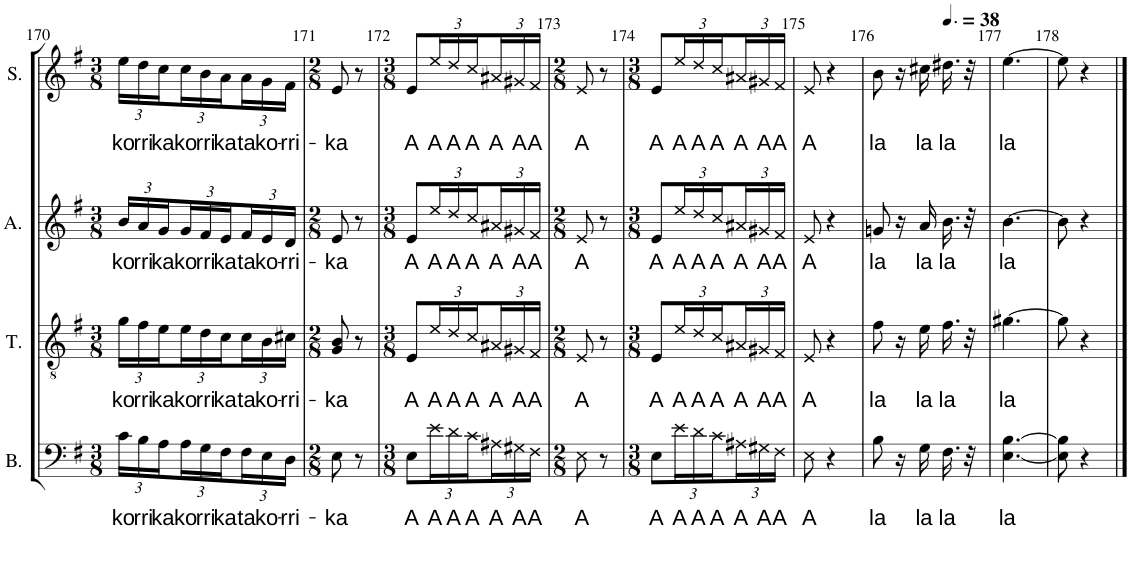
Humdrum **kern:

**kern	**text	**kern	**text	**kern	**text	**kern	**text
*part4	*part4	*part3	*part3	*part2	*part2	*part1	*part1
*staff4	*staff4	*staff3	*staff3	*staff2	*staff2	*staff1	*staff1
*I"Basse	*	*I"Tenor	*	*I"Alto	*	*I"Soprano	*
*I'B.	*	*I'T.	*	*I'A.	*	*I'S.	*
!!LO:PB:g=z
*clefF4	*	*clefGv2	*	*clefG2	*	*clefG2	*
*k[f#]	*	*k[f#]	*	*k[f#]	*	*k[f#]	*
*M3/8	*	*M3/8	*	*M3/8	*	*M3/8	*
*Xbrackettup	*	*	*	*	*	*	*
=170	=170	=170	=170	=170	=170	=170	=170
!	!LO:LY:b	!	!	!	!	!	!
*	*	*Xbrackettup	*	*	*	*	*
!	!	!	!LO:LY:b	!	!	!	!
*	*	*	*	*Xbrackettup	*	*	*
!	!	!	!	!	!LO:LY:b	!	!
*	*	*	*	*	*	*Xbrackettup	*
!	!	!	!	!	!	!	!LO:LY:b
24c\LL	ko-	24g\LL	ko-	24b/LL	ko-	24ee\LL	ko-
!	!LO:LY:b	!	!LO:LY:b	!	!LO:LY:b	!	!LO:LY:b
24B\	-rri-	24f#\	-rri-	24a/	-rri-	24dd\	-rri-
!	!LO:LY:b	!	!LO:LY:b	!	!LO:LY:b	!	!LO:LY:b
24A\	-ka	24e\	-ka	24g/	-ka	24cc\	-ka
!	!LO:LY:b	!	!LO:LY:b	!	!LO:LY:b	!	!LO:LY:b
24A\	ko-	24e\	ko-	24g/	ko-	24cc\	ko-
!	!LO:LY:b	!	!LO:LY:b	!	!LO:LY:b	!	!LO:LY:b
24G\	-rri-	24d\	-rri-	24f#/	-rri-	24b\	-rri-
!	!LO:LY:b	!	!LO:LY:b	!	!LO:LY:b	!	!LO:LY:b
24F#\	-ka	24c\	-ka	24e/	-ka	24a\	-ka
!	!LO:LY:b	!	!LO:LY:b	!	!LO:LY:b	!	!LO:LY:b
24F#\	ta	24c\	ta	24f#/	ta	24a\	ta
!	!LO:LY:b	!	!LO:LY:b	!	!LO:LY:b	!	!LO:LY:b
24E\	ko-	24B\	ko-	24e/	ko-	24g\	ko-
!	!LO:LY:b	!	!LO:LY:b	!	!LO:LY:b	!	!LO:LY:b
24D\JJ	-rri-	24c#X\JJ	-rri-	24d/JJ	-rri-	24f#\JJ	-rri-
=171	=171	=171	=171	=171	=171	=171	=171
*M2/8	*	*M2/8	*	*M2/8	*	*M2/8	*
!	!LO:LY:b	!	!LO:LY:b	!	!LO:LY:b	!	!LO:LY:b
8E\	-ka	8G/ 8B/	-ka	8e/	-ka	8e/	-ka
8r	.	8r	.	8r	.	8r	.
=172	=172	=172	=172	=172	=172	=172	=172
*M3/8	*	*M3/8	*	*M3/8	*	*M3/8	*
!	!LO:LY:b	!	!LO:LY:b	!	!LO:LY:b	!	!LO:LY:b
8E\L	A	8E/L	A	8e/L	A	8e/L	A
!	!LO:LY:b	!	!LO:LY:b	!	!LO:LY:b	!	!LO:LY:b
24e\L	A	24e/L	A	24ee/L	A	24ee/L	A
!	!LO:LY:b	!	!LO:LY:b	!	!LO:LY:b	!	!LO:LY:b
24d\	A	24d/	A	24dd/	A	24dd/	A
!	!LO:LY:b	!	!LO:LY:b	!	!LO:LY:b	!	!LO:LY:b
24c\	A	24c/	A	24cc/	A	24cc/	A
!	!LO:LY:b	!	!LO:LY:b	!	!LO:LY:b	!	!LO:LY:b
24A#X\	A	24A#X/	A	24a#X/	A	24a#X/	A
!	!LO:LY:b	!	!LO:LY:b	!	!LO:LY:b	!	!LO:LY:b
24G#X\	A	24G#X/	A	24g#X/	A	24g#X/	A
!	!LO:LY:b	!	!LO:LY:b	!	!LO:LY:b	!	!LO:LY:b
24F#\JJ	A	24F#/JJ	A	24f#/JJ	A	24f#/JJ	A
=173	=173	=173	=173	=173	=173	=173	=173
*M2/8	*	*M2/8	*	*M2/8	*	*M2/8	*
!	!LO:LY:b	!	!LO:LY:b	!	!LO:LY:b	!	!LO:LY:b
8E\	A	8E/	A	8e/	A	8e/	A
8r	.	8r	.	8r	.	8r	.
=174	=174	=174	=174	=174	=174	=174	=174
*M3/8	*	*M3/8	*	*M3/8	*	*M3/8	*
!	!LO:LY:b	!	!LO:LY:b	!	!LO:LY:b	!	!LO:LY:b
8E\L	A	8E/L	A	8e/L	A	8e/L	A
!	!LO:LY:b	!	!LO:LY:b	!	!LO:LY:b	!	!LO:LY:b
24e\L	A	24e/L	A	24ee/L	A	24ee/L	A
!	!LO:LY:b	!	!LO:LY:b	!	!LO:LY:b	!	!LO:LY:b
24d\	A	24d/	A	24dd/	A	24dd/	A
!	!LO:LY:b	!	!LO:LY:b	!	!LO:LY:b	!	!LO:LY:b
24c\	A	24c/	A	24cc/	A	24cc/	A
!	!LO:LY:b	!	!LO:LY:b	!	!LO:LY:b	!	!LO:LY:b
24A#X\	A	24A#X/	A	24a#X/	A	24a#X/	A
!	!LO:LY:b	!	!LO:LY:b	!	!LO:LY:b	!	!LO:LY:b
24G#X\	A	24G#X/	A	24g#X/	A	24g#X/	A
!	!LO:LY:b	!	!LO:LY:b	!	!LO:LY:b	!	!LO:LY:b
24F#\JJ	A	24F#/JJ	A	24f#/JJ	A	24f#/JJ	A
=175	=175	=175	=175	=175	=175	=175	=175
!	!LO:LY:b	!	!LO:LY:b	!	!LO:LY:b	!	!LO:LY:b
8E\	A	8E/	A	8e/	A	8e/	A
4r	.	4r	.	4r	.	4r	.
=176	=176	=176	=176	=176	=176	=176	=176
!	!LO:LY:b	!	!LO:LY:b	!	!LO:LY:b	!	!LO:LY:b
8B\	la	8f#\	la	8gn/	la	8b\	la
16r	.	16r	.	16r	.	16r	.
!	!LO:LY:b	!	!LO:LY:b	!	!LO:LY:b	!	!LO:LY:b
16G\	la	16e\	la	16a/	la	16cc#X\	la
*	*	*	*	*	*	*MM57	*
!	!LO:LY:b	!	!LO:LY:b	!	!LO:LY:b	!	!LO:LY:b
16.F#\	la	16.f#\	la	16.b\	la	16.dd#X\	la
32r	.	32r	.	32r	.	32r	.
=177	=177	=177	=177	=177	=177	=177	=177
!	!LO:LY:b	!	!LO:LY:b	!	!LO:LY:b	!	!LO:LY:b
[4.E\ [4.B\	la	[4.g#X\	la	[4.b\	la	[4.ee\	la
=178	=178	=178	=178	=178	=178	=178	=178
8E\] 8B\]	.	8g#\]	.	8b\]	.	8ee\]	.
4r	.	4r	.	4r	.	4r	.
==	==	==	==	==	==	==	==
*-	*-	*-	*-	*-	*-	*-	*-
